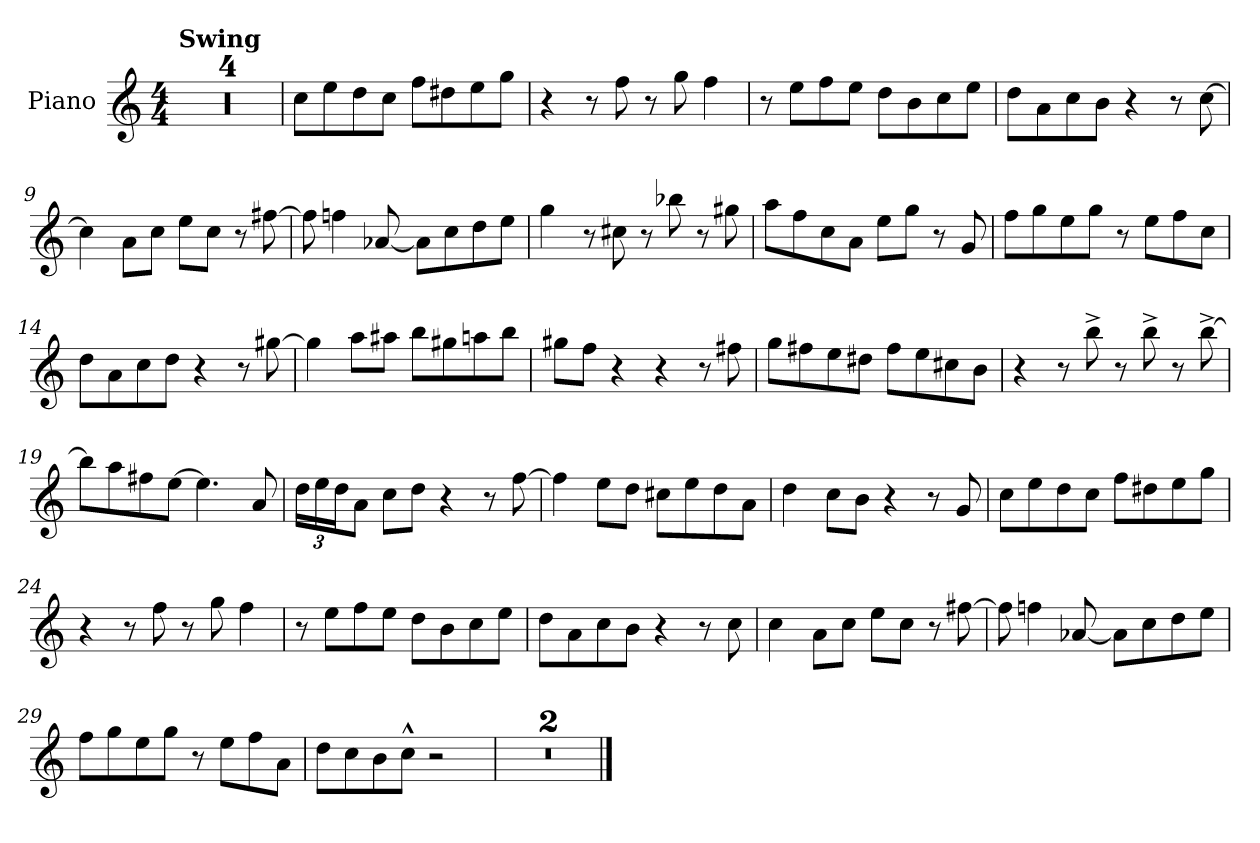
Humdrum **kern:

**kern
*part1
*staff1
*I"Piano
*I'Pno.
*clefG2
*k[]
*M4/4
=1
!LO:TX:a:B:t=Swing
1r
=2
1r
=3
1r
=4
1r
!!LO:LB:g=z
=5
8cc\L
8ee\
8dd\
8cc\J
8ff\L
8dd#X\
8ee\
8gg\J
=6
4r
8r
8ff\
8r
8gg\
4ff\
=7
8r
8ee\L
8ff\
8ee\J
8dd\L
8b\
8cc\
8ee\J
=8
8dd\L
8a\
8cc\
8b\J
4r
8r
[8cc\
!!LO:LB:g=z
=9
4cc\]
8a\L
8cc\J
8ee\L
8cc\J
8r
[8ff#X\
=10
8ff#\]
4ffn\
[8a-X/
8a-\L]
8cc\
8dd\
8ee\J
=11
4gg\
8r
8cc#X\
8r
8bb-X\
8r
8gg#X\
=12
8aa\L
8ff\
8cc\
8a\J
8ee\L
8gg\J
8r
8g/
!!LO:LB:g=z
=13
8ff\L
8gg\
8ee\
8gg\J
8r
8ee\L
8ff\
8cc\J
=14
8dd\L
8a\
8cc\
8dd\J
4r
8r
[8gg#X\
=15
4gg#\]
8aa\L
8aa#X\J
8bb\L
8gg#X\
8aan\
8bb\J
=16
8gg#X\L
8ff\J
4r
4r
8r
8ff#X\
!!LO:LB:g=z
=17
8gg\L
8ff#X\
8ee\
8dd#X\J
8ff#\L
8ee\
8cc#X\
8b\J
=18
4r
8r
8bb^\
8r
8bb^\
8r
[8bb^\
=19
8bb\L]
8aa\
8ff#X\
[8ee\J
4.ee\]
8a/
=20
*Xbrackettup
24dd\LL
24ee\
24dd\J
8a\J
8cc\L
8dd\J
4r
8r
[8ff\
!!LO:LB:g=z
=21
4ff\]
8ee\L
8dd\J
8cc#X\L
8ee\
8dd\
8a\J
=22
4dd\
8cc\L
8b\J
4r
8r
8g/
=23
8cc\L
8ee\
8dd\
8cc\J
8ff\L
8dd#X\
8ee\
8gg\J
=24
4r
8r
8ff\
8r
8gg\
4ff\
!!LO:LB:g=z
=25
8r
8ee\L
8ff\
8ee\J
8dd\L
8b\
8cc\
8ee\J
=26
8dd\L
8a\
8cc\
8b\J
4r
8r
8cc\
=27
4cc\
8a\L
8cc\J
8ee\L
8cc\J
8r
[8ff#X\
=28
8ff#\]
4ffn\
[8a-X/
8a-\L]
8cc\
8dd\
8ee\J
!!LO:LB:g=z
=29
8ff\L
8gg\
8ee\
8gg\J
8r
8ee\L
8ff\
8a\J
=30
8dd\L
8cc\
8b\
8cc^^\J
2r
=31
1r
=32
1r
==
*-
